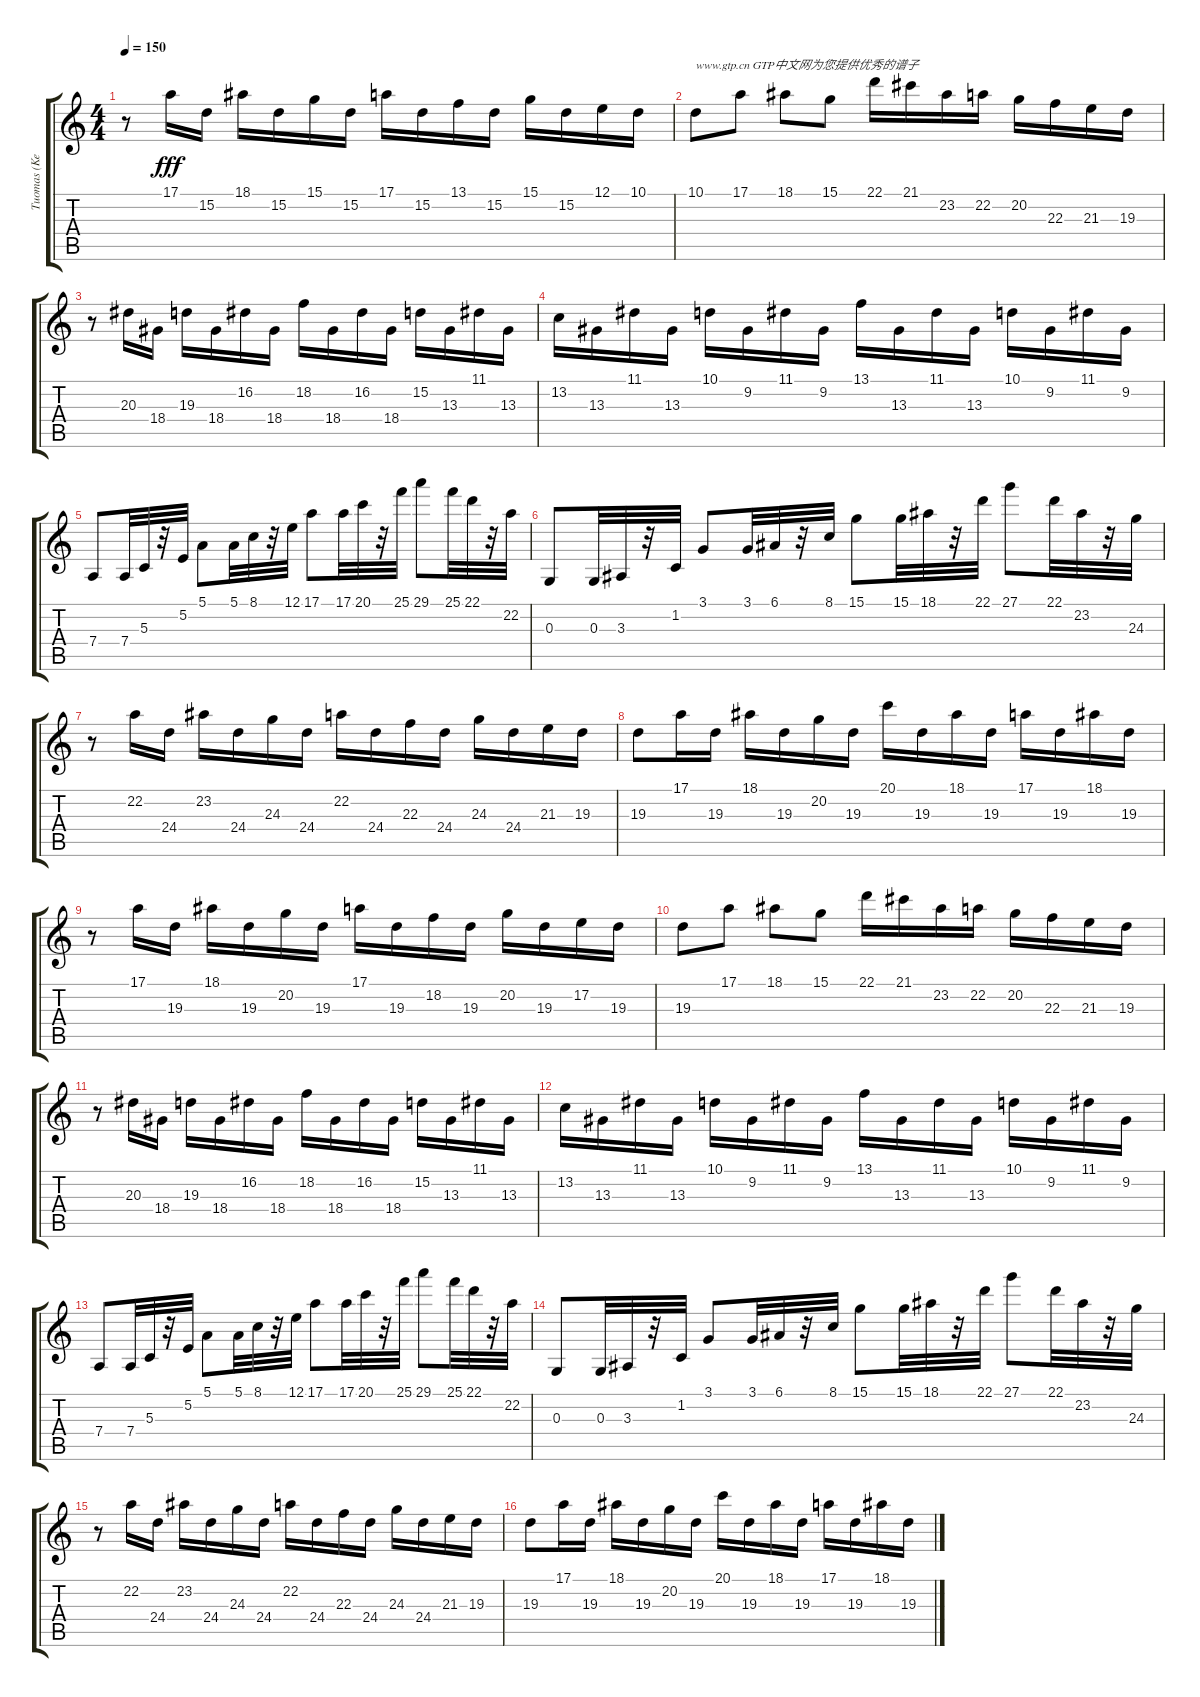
\track ("Tuomas (Keyboard 2)" "Tuomas (Ke") {instrument acousticgrandpiano}
\staff {score tabs}
\tuning (E4 B3 G3 D3 A2 E2) {hide}
\ts (4 4)
\tempo 150
\clef g2
\ks c
r.8{dy fff} 17.1.16 15.2.16 18.1.16 15.2.16 15.1.16 15.2.16 17.1.16 15.2.16 13.1.16 15.2.16 15.1.16 15.2.16 12.1.16 10.1.16 |
10.1.8{txt "www.gtp.cn GTP中文网为您提供优秀的谱子"} 17.1.8 18.1.8 15.1.8 22.1.16 21.1.16 23.2.16 22.2.16 20.2.16 22.3.16 21.3.16 19.3.16 |
r.8 20.3.16 18.4.16 19.3.16 18.4.16 16.2.16 18.4.16 18.2.16 18.4.16 16.2.16 18.4.16 15.2.16 13.3.16 11.1.16 13.3.16 |
13.2.16 13.3.16 11.1.16 13.3.16 10.1.16 9.2.16 11.1.16 9.2.16 13.1.16 13.3.16 11.1.16 13.3.16 10.1.16 9.2.16 11.1.16 9.2.16 |
7.4.8 7.4.32 5.3.32 r.32 5.2.32 5.1.8 5.1.32 8.1.32 r.32 12.1.32 17.1.8 17.1.32 20.1.32 r.32 25.1.32 29.1.8 25.1.32 22.1.32 r.32 22.2.32 |
0.3.8 0.3.32 3.3.32 r.32 1.2.32 3.1.8 3.1.32 6.1.32 r.32 8.1.32 15.1.8 15.1.32 18.1.32 r.32 22.1.32 27.1.8 22.1.32 23.2.32 r.32 24.3.32 |
r.8 22.2.16 24.4.16 23.2.16 24.4.16 24.3.16 24.4.16 22.2.16 24.4.16 22.3.16 24.4.16 24.3.16 24.4.16 21.3.16 19.3.16 |
19.3.8 17.1.16 19.3.16 18.1.16 19.3.16 20.2.16 19.3.16 20.1.16 19.3.16 18.1.16 19.3.16 17.1.16 19.3.16 18.1.16 19.3.16 |
r.8 17.1.16 19.3.16 18.1.16 19.3.16 20.2.16 19.3.16 17.1.16 19.3.16 18.2.16 19.3.16 20.2.16 19.3.16 17.2.16 19.3.16 |
19.3.8 17.1.8 18.1.8 15.1.8 22.1.16 21.1.16 23.2.16 22.2.16 20.2.16 22.3.16 21.3.16 19.3.16 |
r.8 20.3.16 18.4.16 19.3.16 18.4.16 16.2.16 18.4.16 18.2.16 18.4.16 16.2.16 18.4.16 15.2.16 13.3.16 11.1.16 13.3.16 |
13.2.16 13.3.16 11.1.16 13.3.16 10.1.16 9.2.16 11.1.16 9.2.16 13.1.16 13.3.16 11.1.16 13.3.16 10.1.16 9.2.16 11.1.16 9.2.16 |
7.4.8 7.4.32 5.3.32 r.32 5.2.32 5.1.8 5.1.32 8.1.32 r.32 12.1.32 17.1.8 17.1.32 20.1.32 r.32 25.1.32 29.1.8 25.1.32 22.1.32 r.32 22.2.32 |
0.3.8 0.3.32 3.3.32 r.32 1.2.32 3.1.8 3.1.32 6.1.32 r.32 8.1.32 15.1.8 15.1.32 18.1.32 r.32 22.1.32 27.1.8 22.1.32 23.2.32 r.32 24.3.32 |
r.8 22.2.16 24.4.16 23.2.16 24.4.16 24.3.16 24.4.16 22.2.16 24.4.16 22.3.16 24.4.16 24.3.16 24.4.16 21.3.16 19.3.16 |
19.3.8 17.1.16 19.3.16 18.1.16 19.3.16 20.2.16 19.3.16 20.1.16 19.3.16 18.1.16 19.3.16 17.1.16 19.3.16 18.1.16 19.3.16
